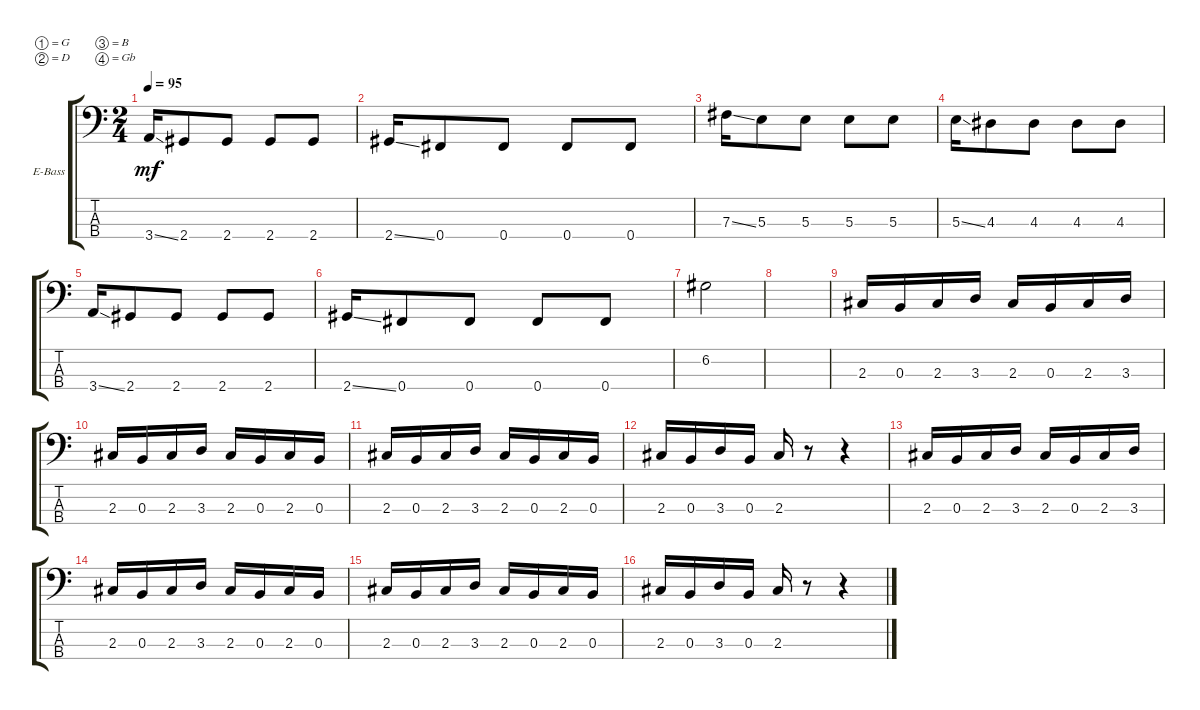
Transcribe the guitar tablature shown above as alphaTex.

\bracketExtendMode groupsimilarinstruments
\firstSystemTrackNameOrientation horizontal
\otherSystemsTrackNameOrientation horizontal
\track ("Electric Bass" "E-Bass") {instrument electricbassfinger}
\staff {score tabs}
\tuning (G2 D2 B1 Gb1)
\ts (2 4)
\tempo 95
\clef f4
\ks c
3.4{ss}.16{dy mf} 2.4.8 2.4.8 2.4.8 2.4.8 |
2.4{ss}.16 0.4.8 0.4.8 0.4.8 0.4.8 |
7.3{ss}.16 5.3.8 5.3.8 5.3.8 5.3.8 |
5.3{ss}.16 4.3.8 4.3.8 4.3.8 4.3.8 |
3.4{ss}.16 2.4.8 2.4.8 2.4.8 2.4.8 |
2.4{ss}.16 0.4.8 0.4.8 0.4.8 0.4.8 |
6.2.2 |
|
2.3.16 0.3.16 2.3.16 3.3.16 2.3.16 0.3.16 2.3.16 3.3.16 |
2.3.16 0.3.16 2.3.16 3.3.16 2.3.16 0.3.16 2.3.16 0.3.16 |
2.3.16 0.3.16 2.3.16 3.3.16 2.3.16 0.3.16 2.3.16 0.3.16 |
2.3.16 0.3.16 3.3.16 0.3.16 2.3.16 r.8 r.4 |
2.3.16 0.3.16 2.3.16 3.3.16 2.3.16 0.3.16 2.3.16 3.3.16 |
2.3.16 0.3.16 2.3.16 3.3.16 2.3.16 0.3.16 2.3.16 0.3.16 |
2.3.16 0.3.16 2.3.16 3.3.16 2.3.16 0.3.16 2.3.16 0.3.16 |
2.3.16 0.3.16 3.3.16 0.3.16 2.3.16 r.8 r.4
